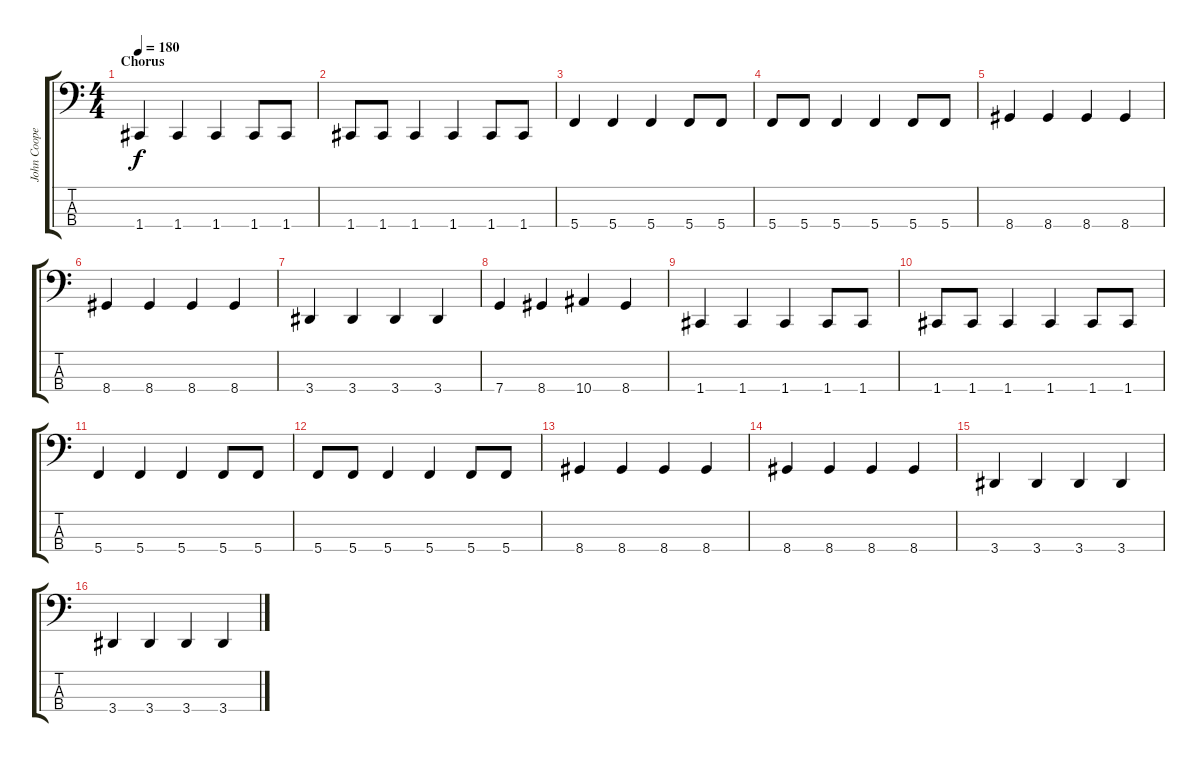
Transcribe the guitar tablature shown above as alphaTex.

\track ("John Cooper" "John Coope") {instrument electricbassfinger}
\staff {score tabs}
\tuning (F2 C2 G1 C1) {hide}
\ts (4 4)
\section ("" "Chorus")
\tempo 180
\clef f4
\ks c
1.4.4{dy f} 1.4.4 1.4.4 1.4.8 1.4.8 |
1.4.8 1.4.8 1.4.4 1.4.4 1.4.8 1.4.8 |
5.4.4 5.4.4 5.4.4 5.4.8 5.4.8 |
5.4.8 5.4.8 5.4.4 5.4.4 5.4.8 5.4.8 |
8.4.4 8.4.4 8.4.4 8.4.4 |
8.4.4 8.4.4 8.4.4 8.4.4 |
3.4.4 3.4.4 3.4.4 3.4.4 |
7.4.4 8.4.4 10.4.4 8.4.4 |
1.4.4 1.4.4 1.4.4 1.4.8 1.4.8 |
1.4.8 1.4.8 1.4.4 1.4.4 1.4.8 1.4.8 |
5.4.4 5.4.4 5.4.4 5.4.8 5.4.8 |
5.4.8 5.4.8 5.4.4 5.4.4 5.4.8 5.4.8 |
8.4.4 8.4.4 8.4.4 8.4.4 |
8.4.4 8.4.4 8.4.4 8.4.4 |
3.4.4 3.4.4 3.4.4 3.4.4 |
3.4.4 3.4.4 3.4.4 3.4.4
